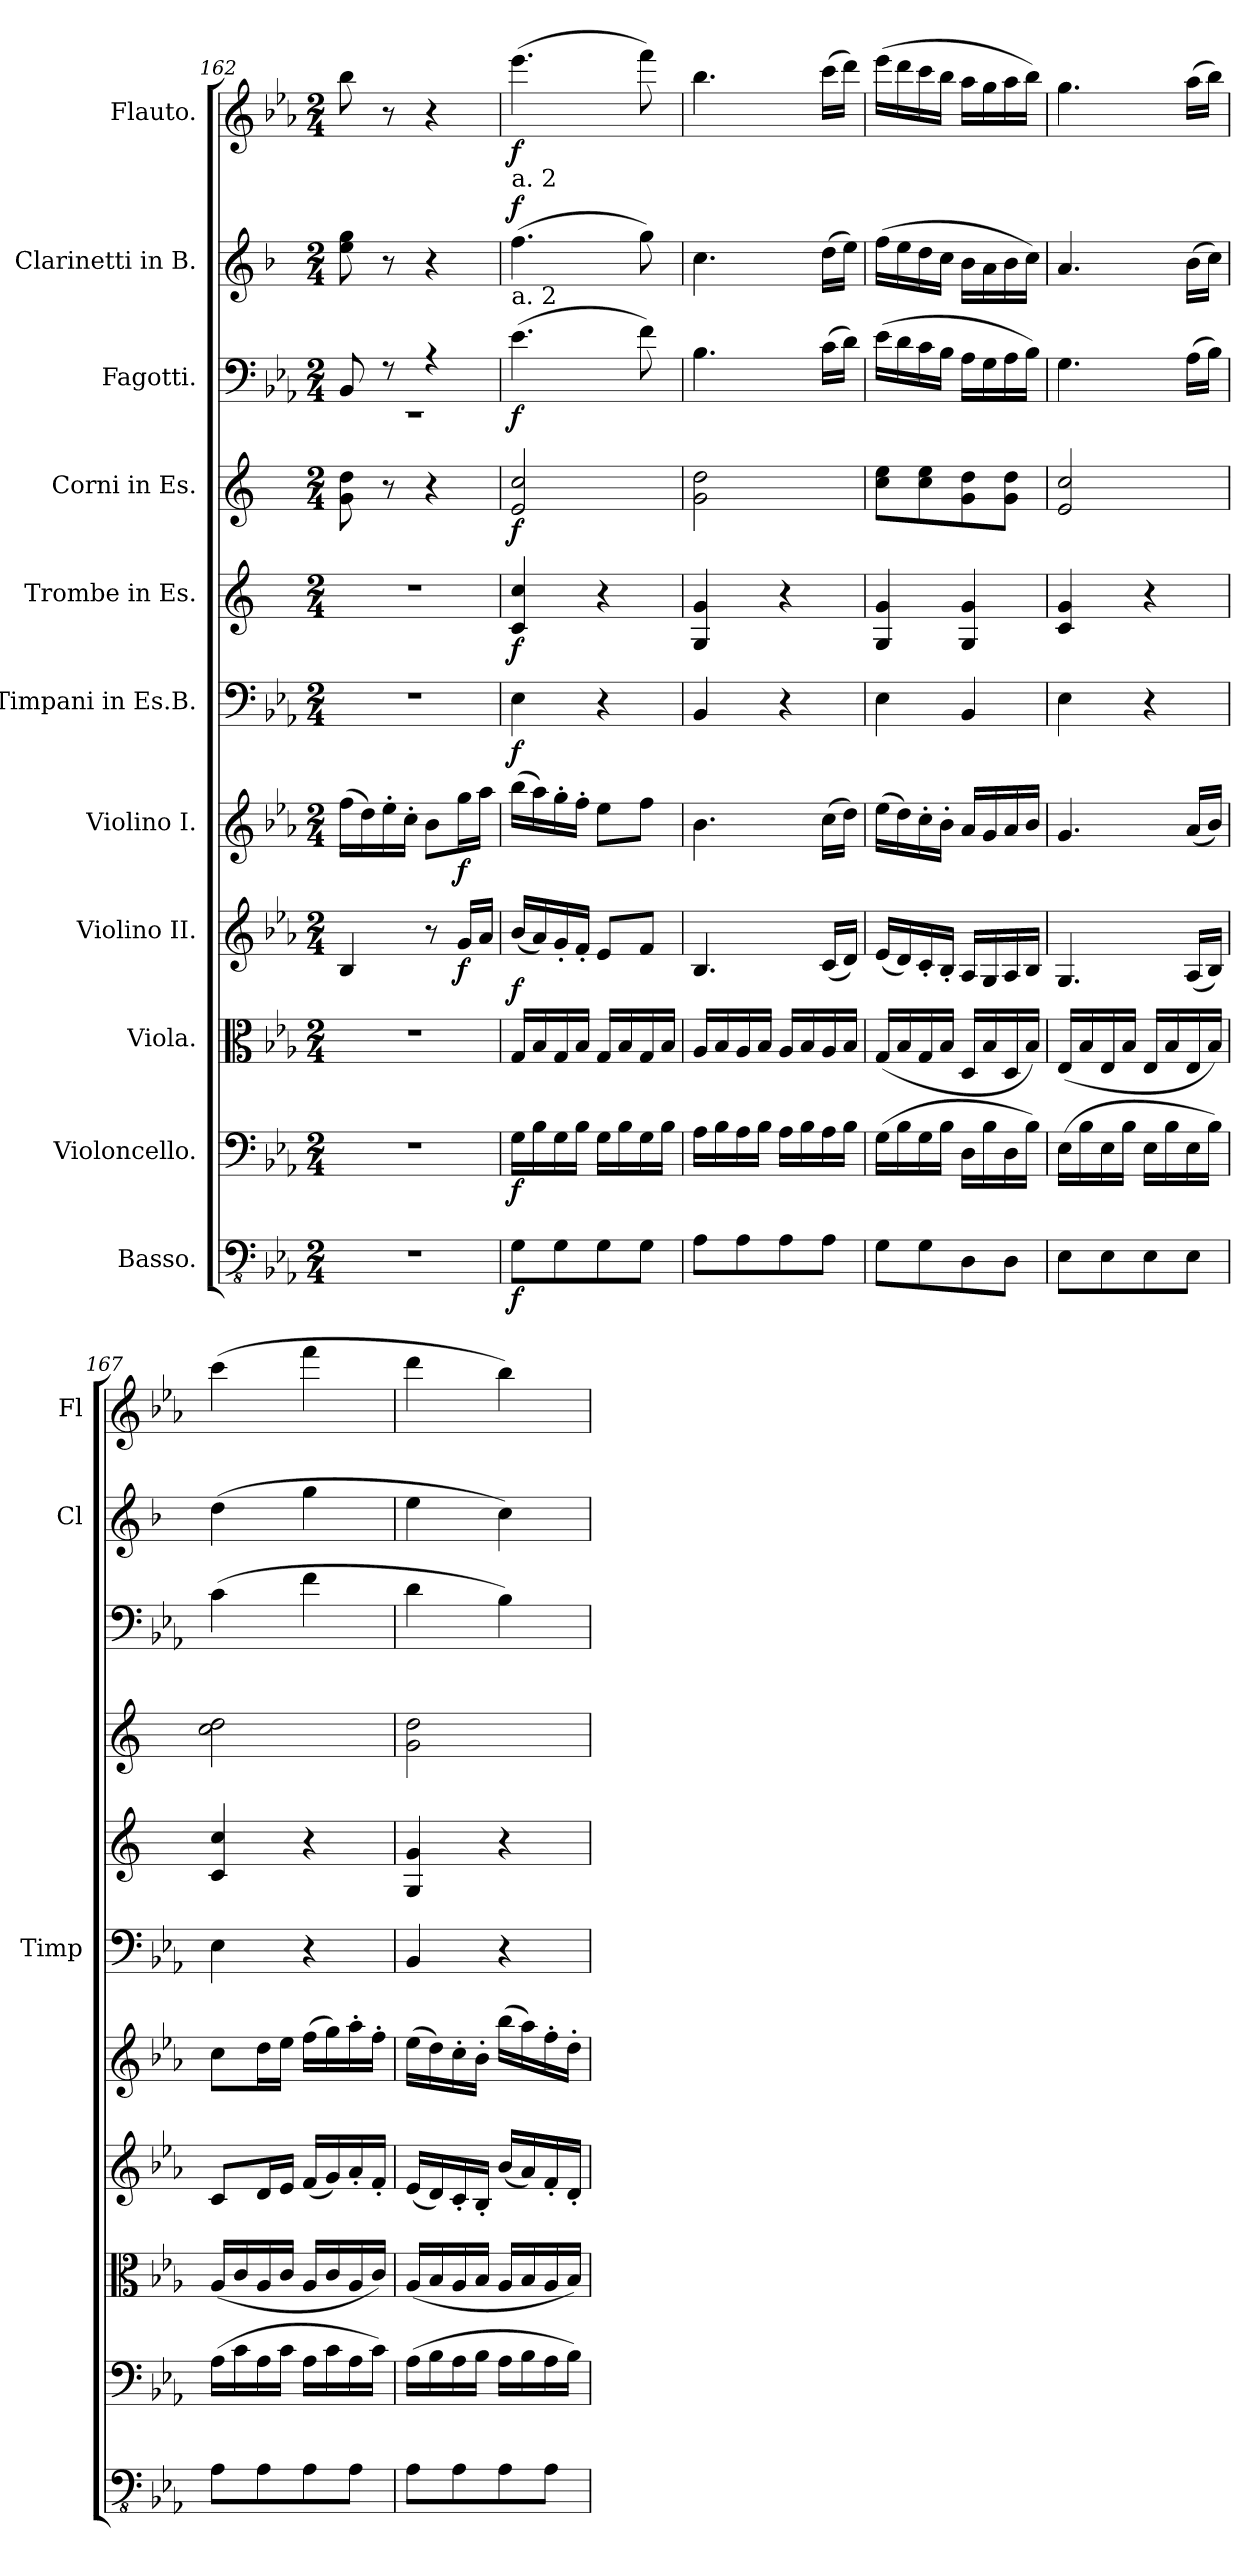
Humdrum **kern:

**kern	**dynam	**kern	**dynam	**kern	**text	**dynam	**kern	**dynam	**kern	**dynam	**kern	**dynam	**kern	**dynam	**kern	**dynam	**kern	**dynam	**kern	**text	**dynam	**kern	**dynam
*part11	*part11	*part10	*part10	*part9	*part9	*part9	*part8	*part8	*part7	*part7	*part6	*part6	*part5	*part5	*part4	*part4	*part3	*part3	*part2	*part2	*part2	*part1	*part1
*staff11	*staff11	*staff10	*staff10	*staff9	*staff9	*staff9	*staff8	*staff8	*staff7	*staff7	*staff6	*staff6	*staff5	*staff5	*staff4	*staff4	*staff3	*staff3	*staff2	*staff2	*staff2	*staff1	*staff1
*I"Basso.	*	*I"Violoncello.	*	*I"Viola.	*	*	*I"Violino II.	*	*I"Violino I.	*	*I"Timpani in Es.B.	*	*I"Trombe in Es.	*	*I"Corni in Es.	*	*I"Fagotti.	*	*I"Clarinetti in B.	*	*	*I"Flauto.	*
*	*	*	*	*	*	*	*	*	*	*	*I'Timp	*	*	*	*	*	*	*	*I'Cl	*	*	*I'Fl	*
*clefFv4	*	*clefF4	*	*clefC3	*	*	*clefG2	*	*clefG2	*	*clefF4	*	*clefG2	*	*clefG2	*	*clefF4	*	*clefG2	*	*	*clefG2	*
*	*	*	*	*	*	*	*	*	*	*	*	*	*ITrd-2c-3	*	*ITrd5c9	*	*	*	*ITrd1c2	*	*	*	*
*k[b-e-a-]	*	*k[b-e-a-]	*	*k[b-e-a-]	*	*	*k[b-e-a-]	*	*k[b-e-a-]	*	*k[b-e-a-]	*	*k[b-e-a-]	*	*k[b-e-a-]	*	*k[b-e-a-]	*	*k[b-e-a-]	*	*	*k[b-e-a-]	*
*M2/4	*	*M2/4	*	*M2/4	*	*	*M2/4	*	*M2/4	*	*M2/4	*	*M2/4	*	*M2/4	*	*M2/4	*	*M2/4	*	*	*M2/4	*
=162	=162	=162	=162	=162	=162	=162	=162	=162	=162	=162	=162	=162	=162	=162	=162	=162	=162	=162	=162	=162	=162	=162	=162
*	*	*	*	*	*	*	*	*	*	*	*	*	*	*	*	*	*^	*	*	*	*	*	*
2r	.	2r	.	2r	.	.	4B-/	.	(>16ff\LL	.	2r	.	2r	.	8B-\ 8f\	.	8BB-/	2r	.	8dd\ 8ff\	.	.	8bb-\	.
.	.	.	.	.	.	.	.	.	16dd\)	.	.	.	.	.	.	.	.	.	.	.	.	.	.	.
.	.	.	.	.	.	.	.	.	16ee-'\	.	.	.	.	.	8r	.	8r	.	.	8r	.	.	8r	.
.	.	.	.	.	.	.	.	.	16cc'\JJ	.	.	.	.	.	.	.	.	.	.	.	.	.	.	.
.	.	.	.	.	.	.	8r	.	8b-\L	.	.	.	.	.	4r	.	4r	.	.	4r	.	.	4r	.
!	!	!	!	!	!	!	!	!LO:DY:b	!	!LO:DY:b	!	!	!	!	!	!	!	!	!	!	!	!	!	!
.	.	.	.	.	.	.	16g/LL	f	16gg\L	f	.	.	.	.	.	.	.	.	.	.	.	.	.	.
.	.	.	.	.	.	.	16a-/JJ	.	16aa-\JJ	.	.	.	.	.	.	.	.	.	.	.	.	.	.	.
*	*	*	*	*	*	*	*	*	*	*	*	*	*	*	*	*	*v	*v	*	*	*	*	*	*
=163	=163	=163	=163	=163	=163	=163	=163	=163	=163	=163	=163	=163	=163	=163	=163	=163	=163	=163	=163	=163	=163	=163	=163
!	!	!	!	!	!	!	!	!	!	!	!	!	!	!	!	!	!	!	!LO:TX:a:t=a. 2	!	!	!	!
!	!	!	!	!	!	!	!	!	!	!	!	!	!	!	!	!	!LO:TX:a:t=a. 2	!	!	!	!	!	!
!	!LO:DY:b	!	!LO:DY:b	!	!	!LO:DY:b	!	!	!	!	!	!LO:DY:b	!	!LO:DY:b	!	!LO:DY:b	!	!LO:DY:b	!	!	!LO:DY:b	!	!LO:DY:b
8GG\L	f	16G\LL	f	16G/LL	.	f	(<16b-/LL	.	(>16bb-\LL	.	4E-\	f	4e-/ 4ee-/	f	2G/ 2e-/	f	(>4.e-\	f	(>4.ee-\	.	f	(>4.eee-\	f
.	.	16B-\	.	16B-/	.	.	16a-/)	.	16aa-\)	.	.	.	.	.	.	.	.	.	.	.	.	.	.
8GG\	.	16G\	.	16G/	.	.	16g'/	.	16gg'\	.	.	.	.	.	.	.	.	.	.	.	.	.	.
.	.	16B-\JJ	.	16B-/JJ	.	.	16f'/JJ	.	16ff'\JJ	.	.	.	.	.	.	.	.	.	.	.	.	.	.
8GG\	.	16G\LL	.	16G/LL	.	.	8e-/L	.	8ee-\L	.	4r	.	4r	.	.	.	.	.	.	.	.	.	.
.	.	16B-\	.	16B-/	.	.	.	.	.	.	.	.	.	.	.	.	.	.	.	.	.	.	.
!	!	!	!	!	!	!	!	!	!	!	!	!	!	!	!	!	!	!	!	!LO:LY:b	!	!	!
8GG\J	.	16G\	.	16G/	.	.	8f/J	.	8ff\J	.	.	.	.	.	.	.	8f\)	.	8ff\)	.	.	8fff\)	.
.	.	16B-\JJ	.	16B-/JJ	.	.	.	.	.	.	.	.	.	.	.	.	.	.	.	.	.	.	.
=164	=164	=164	=164	=164	=164	=164	=164	=164	=164	=164	=164	=164	=164	=164	=164	=164	=164	=164	=164	=164	=164	=164	=164
8AA-\L	.	16A-\LL	.	16A-/LL	.	.	4.B-/	.	4.b-\	.	4BB-/	.	4B-/ 4b-/	.	2B-\ 2f\	.	4.B-\	.	4.b-\	.	.	4.bb-\	.
.	.	16B-\	.	16B-/	.	.	.	.	.	.	.	.	.	.	.	.	.	.	.	.	.	.	.
8AA-\	.	16A-\	.	16A-/	.	.	.	.	.	.	.	.	.	.	.	.	.	.	.	.	.	.	.
.	.	16B-\JJ	.	16B-/JJ	.	.	.	.	.	.	.	.	.	.	.	.	.	.	.	.	.	.	.
8AA-\	.	16A-\LL	.	16A-/LL	.	.	.	.	.	.	4r	.	4r	.	.	.	.	.	.	.	.	.	.
.	.	16B-\	.	16B-/	.	.	.	.	.	.	.	.	.	.	.	.	.	.	.	.	.	.	.
8AA-\J	.	16A-\	.	16A-/	.	.	(<16c/LL	.	(>16cc\LL	.	.	.	.	.	.	.	(>16c\LL	.	(>16cc\LL	.	.	(>16ccc\LL	.
.	.	16B-\JJ	.	16B-/JJ	.	.	16d/JJ)	.	16dd\JJ)	.	.	.	.	.	.	.	16d\JJ)	.	16dd\JJ)	.	.	16ddd\JJ)	.
=165	=165	=165	=165	=165	=165	=165	=165	=165	=165	=165	=165	=165	=165	=165	=165	=165	=165	=165	=165	=165	=165	=165	=165
!	!	!	!	!	!LO:LY:b	!	!	!	!	!	!	!	!	!	!	!	!	!	!	!	!	!	!
8GG\L	.	(>16G\LL	.	(<16G/LL	.	.	(<16e-/LL	.	(>16ee-\LL	.	4E-\	.	4B-/ 4b-/	.	8e-\ 8g\L	.	(>16e-\LL	.	(>16ee-\LL	.	.	(>16eee-\LL	.
.	.	16B-\	.	16B-/	.	.	16d/)	.	16dd\)	.	.	.	.	.	.	.	16d\	.	16dd\	.	.	16ddd\	.
8GG\	.	16G\	.	16G/	.	.	16c'/	.	16cc'\	.	.	.	.	.	8e-\ 8g\	.	16c\	.	16cc\	.	.	16ccc\	.
.	.	16B-\JJ	.	16B-/JJ	.	.	16B-'/JJ	.	16b-'\JJ	.	.	.	.	.	.	.	16B-\JJ	.	16b-\JJ	.	.	16bb-\JJ	.
8DD\	.	16D\LL	.	16D/LL	.	.	16A-/LL	.	16a-/LL	.	4BB-/	.	4B-/ 4b-/	.	8B-\ 8f\	.	16A-\LL	.	16a-\LL	.	.	16aa-\LL	.
.	.	16B-\	.	16B-/	.	.	16G/	.	16g/	.	.	.	.	.	.	.	16G\	.	16g\	.	.	16gg\	.
8DD\J	.	16D\	.	16D/	.	.	16A-/	.	16a-/	.	.	.	.	.	8B-\ 8f\J	.	16A-\	.	16a-\	.	.	16aa-\	.
.	.	16B-\JJ)	.	16B-/JJ)	.	.	16B-/JJ	.	16b-/JJ	.	.	.	.	.	.	.	16B-\JJ)	.	16b-\JJ)	.	.	16bb-\JJ)	.
=166	=166	=166	=166	=166	=166	=166	=166	=166	=166	=166	=166	=166	=166	=166	=166	=166	=166	=166	=166	=166	=166	=166	=166
8EE-\L	.	(>16E-\LL	.	(<16E-/LL	.	.	4.G/	.	4.g/	.	4E-\	.	4e-/ 4b-/	.	2G/ 2e-/	.	4.G\	.	4.g/	.	.	4.gg\	.
.	.	16B-\	.	16B-/	.	.	.	.	.	.	.	.	.	.	.	.	.	.	.	.	.	.	.
8EE-\	.	16E-\	.	16E-/	.	.	.	.	.	.	.	.	.	.	.	.	.	.	.	.	.	.	.
.	.	16B-\JJ	.	16B-/JJ	.	.	.	.	.	.	.	.	.	.	.	.	.	.	.	.	.	.	.
8EE-\	.	16E-\LL	.	16E-/LL	.	.	.	.	.	.	4r	.	4r	.	.	.	.	.	.	.	.	.	.
.	.	16B-\	.	16B-/	.	.	.	.	.	.	.	.	.	.	.	.	.	.	.	.	.	.	.
8EE-\J	.	16E-\	.	16E-/	.	.	(<16A-/LL	.	(<16a-/LL	.	.	.	.	.	.	.	(>16A-\LL	.	(>16a-\LL	.	.	(>16aa-\LL	.
.	.	16B-\JJ)	.	16B-/JJ)	.	.	16B-/JJ)	.	16b-/JJ)	.	.	.	.	.	.	.	16B-\JJ)	.	16b-\JJ)	.	.	16bb-\JJ)	.
=167	=167	=167	=167	=167	=167	=167	=167	=167	=167	=167	=167	=167	=167	=167	=167	=167	=167	=167	=167	=167	=167	=167	=167
8AA-\L	.	(>16A-\LL	.	(<16A-/LL	.	.	8c/L	.	8cc\L	.	4E-\	.	4e-/ 4ee-/	.	2e-\ 2f\	.	(>4c\	.	(>4cc\	.	.	(>4ccc\	.
.	.	16c\	.	16c/	.	.	.	.	.	.	.	.	.	.	.	.	.	.	.	.	.	.	.
8AA-\	.	16A-\	.	16A-/	.	.	16d/L	.	16dd\L	.	.	.	.	.	.	.	.	.	.	.	.	.	.
.	.	16c\JJ	.	16c/JJ	.	.	16e-/JJ	.	16ee-\JJ	.	.	.	.	.	.	.	.	.	.	.	.	.	.
8AA-\	.	16A-\LL	.	16A-/LL	.	.	(<16f/LL	.	(>16ff\LL	.	4r	.	4r	.	.	.	4f\	.	4ff\	.	.	4fff\	.
.	.	16c\	.	16c/	.	.	16g/)	.	16gg\)	.	.	.	.	.	.	.	.	.	.	.	.	.	.
8AA-\J	.	16A-\	.	16A-/	.	.	16a-'/	.	16aa-'\	.	.	.	.	.	.	.	.	.	.	.	.	.	.
.	.	16c\JJ)	.	16c/JJ)	.	.	16f'/JJ	.	16ff'\JJ	.	.	.	.	.	.	.	.	.	.	.	.	.	.
=168	=168	=168	=168	=168	=168	=168	=168	=168	=168	=168	=168	=168	=168	=168	=168	=168	=168	=168	=168	=168	=168	=168	=168
8AA-\L	.	(>16A-\LL	.	(<16A-/LL	.	.	(<16e-/LL	.	(>16ee-\LL	.	4BB-/	.	4B-/ 4b-/	.	2B-\ 2f\	.	4d\	.	4dd\	.	.	4ddd\	.
.	.	16B-\	.	16B-/	.	.	16d/)	.	16dd\)	.	.	.	.	.	.	.	.	.	.	.	.	.	.
8AA-\	.	16A-\	.	16A-/	.	.	16c'/	.	16cc'\	.	.	.	.	.	.	.	.	.	.	.	.	.	.
.	.	16B-\JJ	.	16B-/JJ	.	.	16B-'/JJ	.	16b-'\JJ	.	.	.	.	.	.	.	.	.	.	.	.	.	.
8AA-\	.	16A-\LL	.	16A-/LL	.	.	(<16b-/LL	.	(>16bb-\LL	.	4r	.	4r	.	.	.	4B-\)	.	4b-\)	.	.	4bb-\)	.
.	.	16B-\	.	16B-/	.	.	16a-/)	.	16aa-\)	.	.	.	.	.	.	.	.	.	.	.	.	.	.
8AA-\J	.	16A-\	.	16A-/	.	.	16f'/	.	16ff'\	.	.	.	.	.	.	.	.	.	.	.	.	.	.
.	.	16B-\JJ)	.	16B-/JJ)	.	.	16d'/JJ	.	16dd'\JJ	.	.	.	.	.	.	.	.	.	.	.	.	.	.
=	=	=	=	=	=	=	=	=	=	=	=	=	=	=	=	=	=	=	=	=	=	=	=
*-	*-	*-	*-	*-	*-	*-	*-	*-	*-	*-	*-	*-	*-	*-	*-	*-	*-	*-	*-	*-	*-	*-	*-
